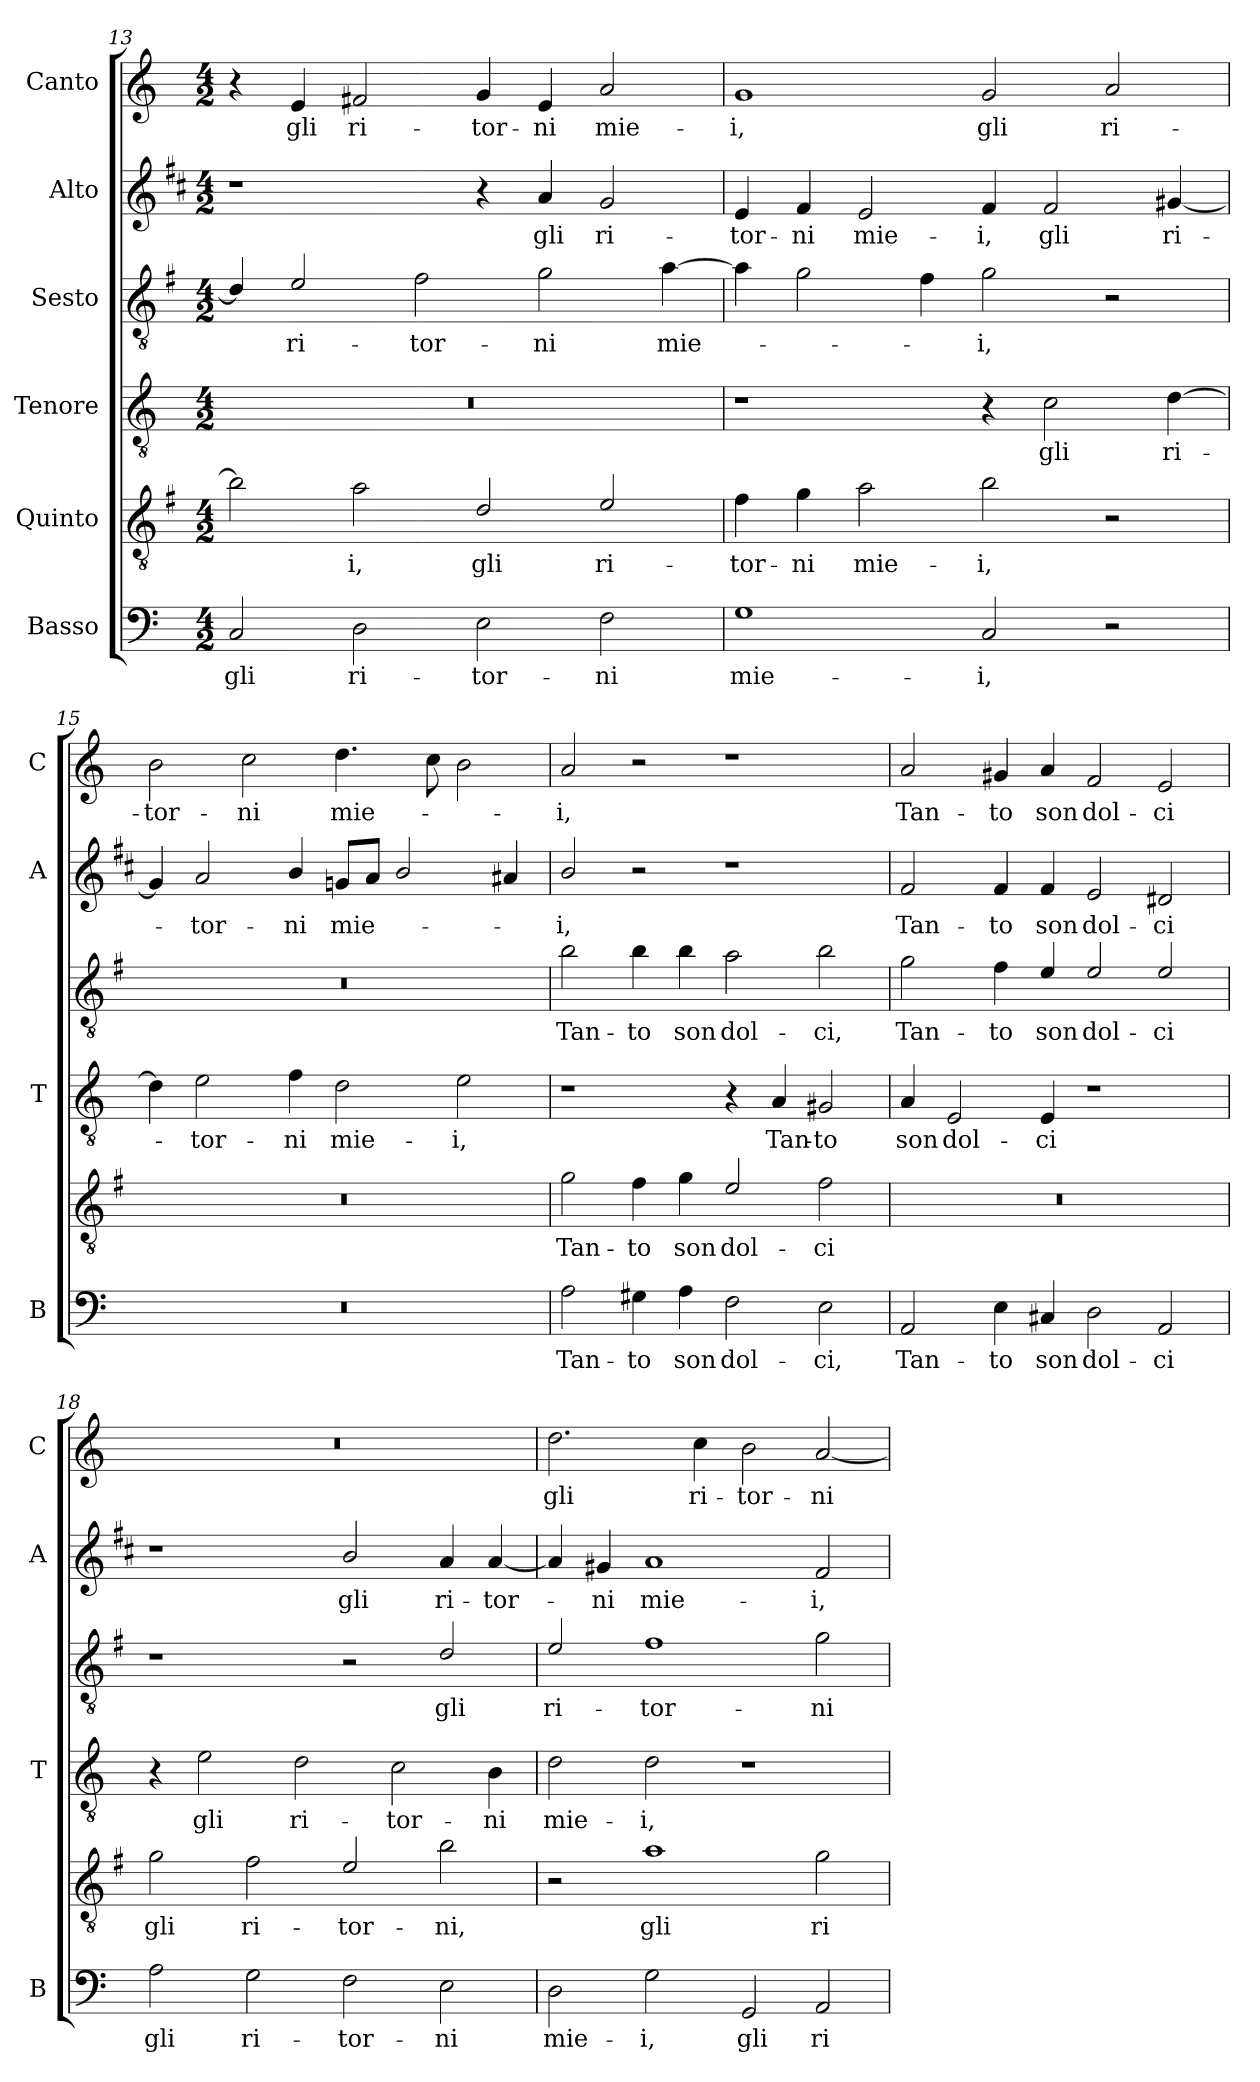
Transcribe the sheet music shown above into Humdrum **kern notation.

**kern	**text	**kern	**text	**kern	**text	**kern	**text	**kern	**text	**kern	**text
*part6	*part6	*part5	*part5	*part4	*part4	*part3	*part3	*part2	*part2	*part1	*part1
*staff6	*staff6	*staff5	*staff5	*staff4	*staff4	*staff3	*staff3	*staff2	*staff2	*staff1	*staff1
*I"Basso	*	*I"Quinto	*	*I"Tenore	*	*I"Sesto	*	*I"Alto	*	*I"Canto	*
*I'B	*	*	*	*I'T	*	*	*	*I'A	*	*I'C	*
*clefF4	*	*clefGv2	*	*clefGv2	*	*clefGv2	*	*clefG2	*	*clefG2	*
*	*	*ITrd4c7	*	*	*	*ITrd4c7	*	*ITrd1c2	*	*	*
*k[]	*	*k[]	*	*k[]	*	*k[]	*	*k[]	*	*k[]	*
*C:	*	*C:	*	*C:	*	*C:	*	*C:	*	*C:	*
*M4/2	*	*M4/2	*	*M4/2	*	*M4/2	*	*M4/2	*	*M4/2	*
=13	=13	=13	=13	=13	=13	=13	=13	=13	=13	=13	=13
!	!LO:LY:b	!	!	!	!	!	!	!	!	!	!
2C/	gli	2e\]	.	0r	.	4G/]	.	1r	.	4r	.
!	!	!	!	!	!	!	!LO:LY:b	!	!	!	!LO:LY:b
.	.	.	.	.	.	2A/	ri-	.	.	4e/	gli
!	!LO:LY:b	!	!LO:LY:b	!	!	!	!	!	!	!	!LO:LY:b
2D\	ri-	2d\	-i,	.	.	.	.	.	.	2f#X/	ri-
!	!	!	!	!	!	!	!LO:LY:b	!	!	!	!
.	.	.	.	.	.	2B\	-tor-	.	.	.	.
!	!LO:LY:b	!	!LO:LY:b	!	!	!	!	!	!	!	!LO:LY:b
2E\	-tor-	2G/	gli	.	.	.	.	4r	.	4g/	-tor-
!	!	!	!	!	!	!	!LO:LY:b	!	!LO:LY:b	!	!LO:LY:b
.	.	.	.	.	.	2c\	-ni	4g/	gli	4e/	-ni
!	!LO:LY:b	!	!LO:LY:b	!	!	!	!	!	!LO:LY:b	!	!LO:LY:b
2F\	-ni	2A/	ri-	.	.	.	.	2f/	ri-	2a/	mie-
!	!	!	!	!	!	!	!LO:LY:b	!	!	!	!
.	.	.	.	.	.	[4d\	mie-	.	.	.	.
=14	=14	=14	=14	=14	=14	=14	=14	=14	=14	=14	=14
!	!LO:LY:b	!	!LO:LY:b	!	!	!	!	!	!LO:LY:b	!	!LO:LY:b
1G	mie-	4B\	-tor-	1r	.	4d\]	.	4d/	-tor-	1g	-i,
!	!	!	!LO:LY:b	!	!	!	!	!	!LO:LY:b	!	!
.	.	4c\	-ni	.	.	2c\	.	4e/	-ni	.	.
!	!	!	!LO:LY:b	!	!	!	!	!	!LO:LY:b	!	!
.	.	2d\	mie-	.	.	.	.	2d/	mie-	.	.
.	.	.	.	.	.	4B\	.	.	.	.	.
!	!LO:LY:b	!	!LO:LY:b	!	!	!	!LO:LY:b	!	!LO:LY:b	!	!LO:LY:b
2C/	-i,	2e\	-i,	4r	.	2c\	-i,	4e/	-i,	2g/	gli
!	!	!	!	!	!LO:LY:b	!	!	!	!LO:LY:b	!	!
.	.	.	.	2c\	gli	.	.	2e/	gli	.	.
!	!	!	!	!	!	!	!	!	!	!	!LO:LY:b
2r	.	2r	.	.	.	2r	.	.	.	2a/	ri-
!	!	!	!	!	!LO:LY:b	!	!	!	!LO:LY:b	!	!
.	.	.	.	[4d\	ri-	.	.	[4f#X/	ri-	.	.
=15	=15	=15	=15	=15	=15	=15	=15	=15	=15	=15	=15
!	!	!	!	!	!	!	!	!	!	!	!LO:LY:b
0r	.	0r	.	4d\]	.	0r	.	4f#/]	.	2b\	-tor-
!	!	!	!	!	!LO:LY:b	!	!	!	!LO:LY:b	!	!
.	.	.	.	2e\	-tor-	.	.	2g/	-tor-	.	.
!	!	!	!	!	!	!	!	!	!	!	!LO:LY:b
.	.	.	.	.	.	.	.	.	.	2cc\	-ni
!	!	!	!	!	!LO:LY:b	!	!	!	!LO:LY:b	!	!
.	.	.	.	4f\	-ni	.	.	4a/	-ni	.	.
!	!	!	!	!	!LO:LY:b	!	!	!	!LO:LY:b	!	!LO:LY:b
.	.	.	.	2d\	mie-	.	.	8fn/L	mie-	4.dd\	mie-
.	.	.	.	.	.	.	.	8g/J	.	.	.
.	.	.	.	.	.	.	.	2a/	.	.	.
.	.	.	.	.	.	.	.	.	.	8cc\	.
!	!	!	!	!	!LO:LY:b	!	!	!	!	!	!
.	.	.	.	2e\	-i,	.	.	.	.	2b\	.
.	.	.	.	.	.	.	.	4g#X/	.	.	.
!!LO:LB:g=z
=16	=16	=16	=16	=16	=16	=16	=16	=16	=16	=16	=16
!	!LO:LY:b	!	!LO:LY:b	!	!	!	!LO:LY:b	!	!LO:LY:b	!	!LO:LY:b
2A\	Tan-	2c\	Tan-	1r	.	2e\	Tan-	2a/	-i,	2a/	-i,
!	!LO:LY:b	!	!LO:LY:b	!	!	!	!LO:LY:b	!	!	!	!
4G#X\	-to	4B\	-to	.	.	4e\	-to	2r	.	2r	.
!	!LO:LY:b	!	!LO:LY:b	!	!	!	!LO:LY:b	!	!	!	!
4A\	son	4c\	son	.	.	4e\	son	.	.	.	.
!	!LO:LY:b	!	!LO:LY:b	!	!	!	!LO:LY:b	!	!	!	!
2F\	dol-	2A/	dol-	4r	.	2d\	dol-	1r	.	1r	.
!	!	!	!	!	!LO:LY:b	!	!	!	!	!	!
.	.	.	.	4A/	Tan-	.	.	.	.	.	.
!	!LO:LY:b	!	!LO:LY:b	!	!LO:LY:b	!	!LO:LY:b	!	!	!	!
2E\	-ci,	2B\	-ci	2G#X/	-to	2e\	-ci,	.	.	.	.
=17	=17	=17	=17	=17	=17	=17	=17	=17	=17	=17	=17
!	!LO:LY:b	!	!	!	!LO:LY:b	!	!LO:LY:b	!	!LO:LY:b	!	!LO:LY:b
2AA/	Tan-	0r	.	4A/	son	2c\	Tan-	2e/	Tan-	2a/	Tan-
!	!	!	!	!	!LO:LY:b	!	!	!	!	!	!
.	.	.	.	2E/	dol-	.	.	.	.	.	.
!	!LO:LY:b	!	!	!	!	!	!LO:LY:b	!	!LO:LY:b	!	!LO:LY:b
4E\	-to	.	.	.	.	4B\	-to	4e/	-to	4g#X/	-to
!	!LO:LY:b	!	!	!	!LO:LY:b	!	!LO:LY:b	!	!LO:LY:b	!	!LO:LY:b
4C#X/	son	.	.	4E/	-ci	4A/	son	4e/	son	4a/	son
!	!LO:LY:b	!	!	!	!	!	!LO:LY:b	!	!LO:LY:b	!	!LO:LY:b
2D\	dol-	.	.	1r	.	2A/	dol-	2d/	dol-	2f/	dol-
!	!LO:LY:b	!	!	!	!	!	!LO:LY:b	!	!LO:LY:b	!	!LO:LY:b
2AA/	-ci	.	.	.	.	2A/	-ci	2c#X/	-ci	2e/	-ci
=18	=18	=18	=18	=18	=18	=18	=18	=18	=18	=18	=18
!	!LO:LY:b	!	!LO:LY:b	!	!	!	!	!	!	!	!
2A\	gli	2c\	gli	4r	.	1r	.	1r	.	0r	.
!	!	!	!	!	!LO:LY:b	!	!	!	!	!	!
.	.	.	.	2e\	gli	.	.	.	.	.	.
!	!LO:LY:b	!	!LO:LY:b	!	!	!	!	!	!	!	!
2G\	ri-	2B\	ri-	.	.	.	.	.	.	.	.
!	!	!	!	!	!LO:LY:b	!	!	!	!	!	!
.	.	.	.	2d\	ri-	.	.	.	.	.	.
!	!LO:LY:b	!	!LO:LY:b	!	!	!	!	!	!LO:LY:b	!	!
2F\	-tor-	2A/	-tor-	.	.	2r	.	2a/	gli	.	.
!	!	!	!	!	!LO:LY:b	!	!	!	!	!	!
.	.	.	.	2c\	-tor-	.	.	.	.	.	.
!	!LO:LY:b	!	!LO:LY:b	!	!	!	!LO:LY:b	!	!LO:LY:b	!	!
2E\	-ni	2e\	-ni,	.	.	2G/	gli	4g/	ri-	.	.
!	!	!	!	!	!LO:LY:b	!	!	!	!LO:LY:b	!	!
.	.	.	.	4B\	-ni	.	.	[4g/	-tor-	.	.
=19	=19	=19	=19	=19	=19	=19	=19	=19	=19	=19	=19
!	!LO:LY:b	!	!	!	!LO:LY:b	!	!LO:LY:b	!	!	!	!LO:LY:b
2D\	mie-	2r	.	2d\	mie-	2A/	ri-	4g/]	.	2.dd\	gli
!	!	!	!	!	!	!	!	!	!LO:LY:b	!	!
.	.	.	.	.	.	.	.	4f#X/	-ni	.	.
!	!LO:LY:b	!	!LO:LY:b	!	!LO:LY:b	!	!LO:LY:b	!	!LO:LY:b	!	!
2G\	-i,	1d	gli	2d\	-i,	1B	-tor-	1g	mie-	.	.
!	!	!	!	!	!	!	!	!	!	!	!LO:LY:b
.	.	.	.	.	.	.	.	.	.	4cc\	ri-
!	!LO:LY:b	!	!	!	!	!	!	!	!	!	!LO:LY:b
2GG/	gli	.	.	1r	.	.	.	.	.	2b\	-tor-
!	!LO:LY:b	!	!LO:LY:b	!	!	!	!LO:LY:b	!	!LO:LY:b	!	!LO:LY:b
2AA/	ri-	2c\	ri-	.	.	2c\	-ni	2e/	-i,	[2a/	-ni
=	=	=	=	=	=	=	=	=	=	=	=
*-	*-	*-	*-	*-	*-	*-	*-	*-	*-	*-	*-
